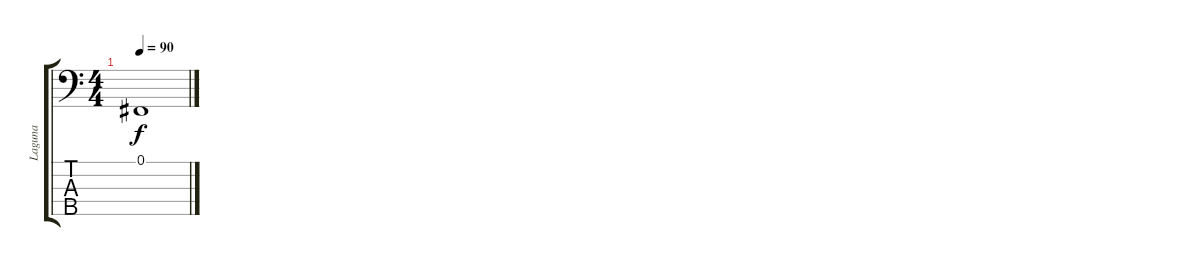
\track ("Laguna" "Laguna") {instrument stringensemble1}
\staff {score tabs}
\tuning (Gb2 Db2 Ab1 Eb1 Bb0) {hide}
\ts (4 4)
\tempo 90
\clef f4
\ks c
0.1.1{dy f}
